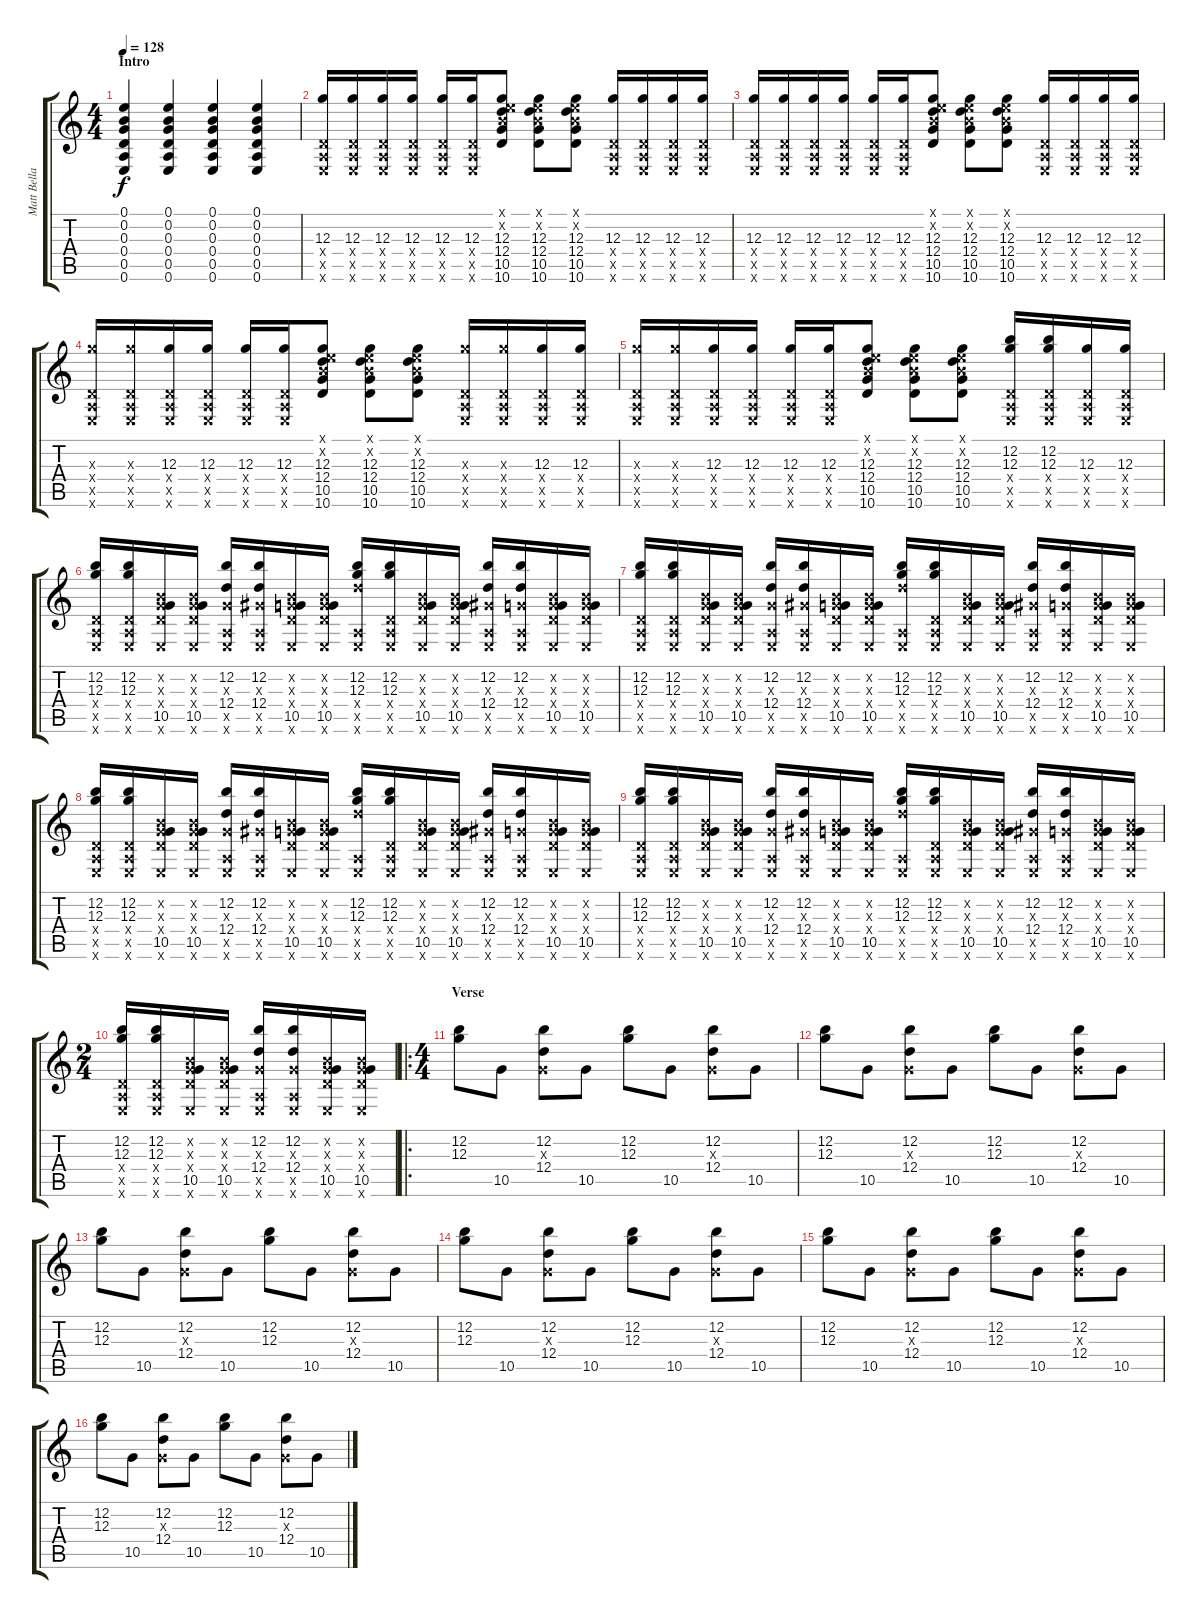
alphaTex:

\track ("Matt Bellamy" "Matt Bella") {instrument distortionguitar}
\staff {score tabs}
\tuning (E4 B3 G3 D3 A2 E2) {hide}
\ts (4 4)
\section ("" "Intro")
\tempo 128
\clef g2
\ks c
(0.1 0.2 0.3 0.4 0.5 0.6).4{dy f instrument distortionguitar} (0.1 0.2 0.3 0.4 0.5 0.6).4 (0.1 0.2 0.3 0.4 0.5 0.6).4 (0.1 0.2 0.3 0.4 0.5 0.6).4 |
(12.3 0.4{x} 0.5{x} 0.6{x}).16 (12.3 0.4{x} 0.5{x} 0.6{x}).16 (12.3 0.4{x} 0.5{x} 0.6{x}).16 (12.3 0.4{x} 0.5{x} 0.6{x}).16 (12.3 0.4{x} 0.5{x} 0.6{x}).16 (12.3 0.4{x} 0.5{x} 0.6{x}).16 (0.1{x} 0.2{x} 12.3 12.4 10.5 10.6).8 (0.1{x} 0.2{x} 12.3 12.4 10.5 10.6).8 (0.1{x} 0.2{x} 12.3 12.4 10.5 10.6).8 (12.3 0.4{x} 0.5{x} 0.6{x}).16 (12.3 0.4{x} 0.5{x} 0.6{x}).16 (12.3 0.4{x} 0.5{x} 0.6{x}).16 (12.3 0.4{x} 0.5{x} 0.6{x}).16 |
(12.3 0.4{x} 0.5{x} 0.6{x}).16 (12.3 0.4{x} 0.5{x} 0.6{x}).16 (12.3 0.4{x} 0.5{x} 0.6{x}).16 (12.3 0.4{x} 0.5{x} 0.6{x}).16 (12.3 0.4{x} 0.5{x} 0.6{x}).16 (12.3 0.4{x} 0.5{x} 0.6{x}).16 (0.1{x} 0.2{x} 12.3 12.4 10.5 10.6).8 (0.1{x} 0.2{x} 12.3 12.4 10.5 10.6).8 (0.1{x} 0.2{x} 12.3 12.4 10.5 10.6).8 (12.3 0.4{x} 0.5{x} 0.6{x}).16 (12.3 0.4{x} 0.5{x} 0.6{x}).16 (12.3 0.4{x} 0.5{x} 0.6{x}).16 (12.3 0.4{x} 0.5{x} 0.6{x}).16 |
(12.3{x} 0.4{x} 0.5{x} 0.6{x}).16 (12.3{x} 0.4{x} 0.5{x} 0.6{x}).16 (12.3 0.4{x} 0.5{x} 0.6{x}).16 (12.3 0.4{x} 0.5{x} 0.6{x}).16 (12.3 0.4{x} 0.5{x} 0.6{x}).16 (12.3 0.4{x} 0.5{x} 0.6{x}).16 (0.1{x} 0.2{x} 12.3 12.4 10.5 10.6).8 (0.1{x} 0.2{x} 12.3 12.4 10.5 10.6).8 (0.1{x} 0.2{x} 12.3 12.4 10.5 10.6).8 (12.3{x} 0.4{x} 0.5{x} 0.6{x}).16 (12.3{x} 0.4{x} 0.5{x} 0.6{x}).16 (12.3 0.4{x} 0.5{x} 0.6{x}).16 (12.3 0.4{x} 0.5{x} 0.6{x}).16 |
(12.3{x} 0.4{x} 0.5{x} 0.6{x}).16 (12.3{x} 0.4{x} 0.5{x} 0.6{x}).16 (12.3 0.4{x} 0.5{x} 0.6{x}).16 (12.3 0.4{x} 0.5{x} 0.6{x}).16 (12.3 0.4{x} 0.5{x} 0.6{x}).16 (12.3 0.4{x} 0.5{x} 0.6{x}).16 (0.1{x} 0.2{x} 12.3 12.4 10.5 10.6).8 (0.1{x} 0.2{x} 12.3 12.4 10.5 10.6).8 (0.1{x} 0.2{x} 12.3 12.4 10.5 10.6).8 (12.2 12.3 0.4{x} 0.5{x} 0.6{x}).16 (12.2 12.3 0.4{x} 0.5{x} 0.6{x}).16 (12.3 0.4{x} 0.5{x} 0.6{x}).16 (12.3 0.4{x} 0.5{x} 0.6{x}).16 |
(12.2 12.3 0.4{x} 0.5{x} 0.6{x}).16 (12.2 12.3 0.4{x} 0.5{x} 0.6{x}).16 (0.2{x} 0.3{x} 0.4{x} 10.5 0.6{x}).16 (0.2{x} 0.3{x} 0.4{x} 10.5 0.6{x}).16 (12.2 0.3{x} 12.4 0.5{x} 0.6{x}).16 (12.2 1.3{x} 12.4 0.5{x} 0.6{x}).16 (0.2{x} 0.3{x} 0.4{x} 10.5 0.6{x}).16 (0.2{x} 0.3{x} 0.4{x} 10.5 0.6{x}).16 (12.2 12.3 12.4{x} 0.5{x} 0.6{x}).16 (12.2 12.3 0.4{x} 0.5{x} 0.6{x}).16 (0.2{x} 0.3{x} 0.4{x} 10.5 0.6{x}).16 (0.2{x} 0.3{x} 0.4{x} 10.5 0.6{x}).16 (12.2 1.3{x} 12.4 0.5{x} 0.6{x}).16 (12.2 0.3{x} 12.4 0.5{x} 0.6{x}).16 (0.2{x} 0.3{x} 0.4{x} 10.5 0.6{x}).16 (0.2{x} 0.3{x} 0.4{x} 10.5 0.6{x}).16 |
(12.2 12.3 0.4{x} 0.5{x} 0.6{x}).16 (12.2 12.3 0.4{x} 0.5{x} 0.6{x}).16 (0.2{x} 0.3{x} 0.4{x} 10.5 0.6{x}).16 (0.2{x} 0.3{x} 0.4{x} 10.5 0.6{x}).16 (12.2 0.3{x} 12.4 0.5{x} 0.6{x}).16 (12.2 1.3{x} 12.4 0.5{x} 0.6{x}).16 (0.2{x} 0.3{x} 0.4{x} 10.5 0.6{x}).16 (0.2{x} 0.3{x} 0.4{x} 10.5 0.6{x}).16 (12.2 12.3 12.4{x} 0.5{x} 0.6{x}).16 (12.2 12.3 0.4{x} 0.5{x} 0.6{x}).16 (0.2{x} 0.3{x} 0.4{x} 10.5 0.6{x}).16 (0.2{x} 0.3{x} 0.4{x} 10.5 0.6{x}).16 (12.2 1.3{x} 12.4 0.5{x} 0.6{x}).16 (12.2 0.3{x} 12.4 0.5{x} 0.6{x}).16 (0.2{x} 0.3{x} 0.4{x} 10.5 0.6{x}).16 (0.2{x} 0.3{x} 0.4{x} 10.5 0.6{x}).16 |
(12.2 12.3 0.4{x} 0.5{x} 0.6{x}).16 (12.2 12.3 0.4{x} 0.5{x} 0.6{x}).16 (0.2{x} 0.3{x} 0.4{x} 10.5 0.6{x}).16 (0.2{x} 0.3{x} 0.4{x} 10.5 0.6{x}).16 (12.2 0.3{x} 12.4 0.5{x} 0.6{x}).16 (12.2 1.3{x} 12.4 0.5{x} 0.6{x}).16 (0.2{x} 0.3{x} 0.4{x} 10.5 0.6{x}).16 (0.2{x} 0.3{x} 0.4{x} 10.5 0.6{x}).16 (12.2 12.3 12.4{x} 0.5{x} 0.6{x}).16 (12.2 12.3 0.4{x} 0.5{x} 0.6{x}).16 (0.2{x} 0.3{x} 0.4{x} 10.5 0.6{x}).16 (0.2{x} 0.3{x} 0.4{x} 10.5 0.6{x}).16 (12.2 1.3{x} 12.4 0.5{x} 0.6{x}).16 (12.2 0.3{x} 12.4 0.5{x} 0.6{x}).16 (0.2{x} 0.3{x} 0.4{x} 10.5 0.6{x}).16 (0.2{x} 0.3{x} 0.4{x} 10.5 0.6{x}).16 |
(12.2 12.3 0.4{x} 0.5{x} 0.6{x}).16 (12.2 12.3 0.4{x} 0.5{x} 0.6{x}).16 (0.2{x} 0.3{x} 0.4{x} 10.5 0.6{x}).16 (0.2{x} 0.3{x} 0.4{x} 10.5 0.6{x}).16 (12.2 0.3{x} 12.4 0.5{x} 0.6{x}).16 (12.2 1.3{x} 12.4 0.5{x} 0.6{x}).16 (0.2{x} 0.3{x} 0.4{x} 10.5 0.6{x}).16 (0.2{x} 0.3{x} 0.4{x} 10.5 0.6{x}).16 (12.2 12.3 12.4{x} 0.5{x} 0.6{x}).16 (12.2 12.3 0.4{x} 0.5{x} 0.6{x}).16 (0.2{x} 0.3{x} 0.4{x} 10.5 0.6{x}).16 (0.2{x} 0.3{x} 0.4{x} 10.5 0.6{x}).16 (12.2 1.3{x} 12.4 0.5{x} 0.6{x}).16 (12.2 0.3{x} 12.4 0.5{x} 0.6{x}).16 (0.2{x} 0.3{x} 0.4{x} 10.5 0.6{x}).16 (0.2{x} 0.3{x} 0.4{x} 10.5 0.6{x}).16 |
\ts (2 4)
(12.2 12.3 0.4{x} 0.5{x} 0.6{x}).16 (12.2 12.3 0.4{x} 0.5{x} 0.6{x}).16 (0.2{x} 0.3{x} 0.4{x} 10.5 0.6{x}).16 (0.2{x} 0.3{x} 0.4{x} 10.5 0.6{x}).16 (12.2 0.3{x} 12.4 0.5{x} 0.6{x}).16 (12.2 0.3{x} 12.4 0.5{x} 0.6{x}).16 (0.2{x} 0.3{x} 0.4{x} 10.5 0.6{x}).16 (0.2{x} 0.3{x} 0.4{x} 10.5 0.6{x}).16 |
\ro
\ts (4 4)
\section ("" "Verse")
(12.2 12.3).8 10.5.8 (12.2 0.3{x} 12.4).8 10.5.8 (12.2 12.3).8 10.5.8 (12.2 0.3{x} 12.4).8 10.5.8 |
(12.2 12.3).8 10.5.8 (12.2 0.3{x} 12.4).8 10.5.8 (12.2 12.3).8 10.5.8 (12.2 0.3{x} 12.4).8 10.5.8 |
(12.2 12.3).8 10.5.8 (12.2 0.3{x} 12.4).8 10.5.8 (12.2 12.3).8 10.5.8 (12.2 0.3{x} 12.4).8 10.5.8 |
(12.2 12.3).8 10.5.8 (12.2 0.3{x} 12.4).8 10.5.8 (12.2 12.3).8 10.5.8 (12.2 0.3{x} 12.4).8 10.5.8 |
(12.2 12.3).8 10.5.8 (12.2 0.3{x} 12.4).8 10.5.8 (12.2 12.3).8 10.5.8 (12.2 0.3{x} 12.4).8 10.5.8 |
(12.2 12.3).8 10.5.8 (12.2 0.3{x} 12.4).8 10.5.8 (12.2 12.3).8 10.5.8 (12.2 0.3{x} 12.4).8 10.5.8
